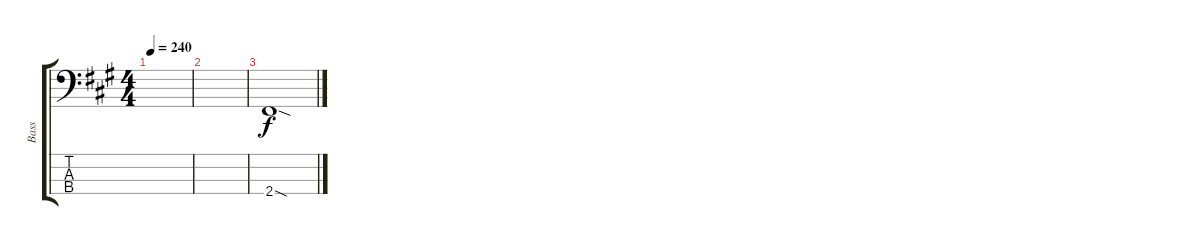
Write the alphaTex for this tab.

\track ("Bass" "Bass") {instrument electricbasspick}
\staff {score tabs}
\tuning (G2 D2 A1 E1) {hide}
\ts (4 4)
\tempo 240
\clef f4
\ks a
|
|
2.4{sod}.1
